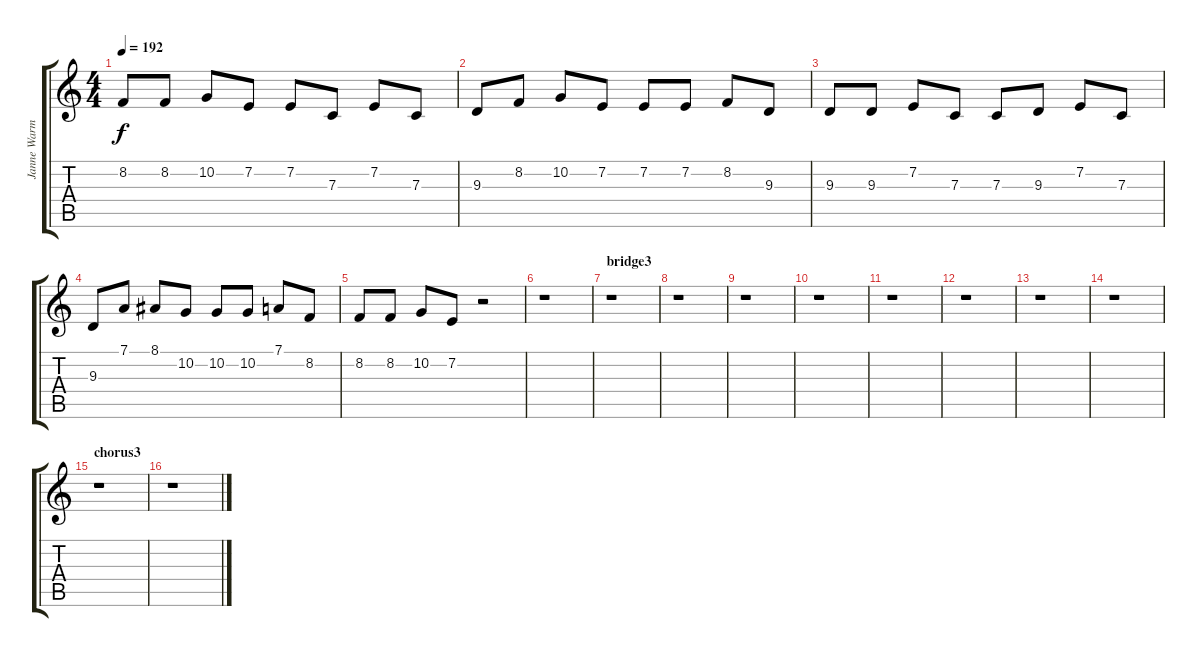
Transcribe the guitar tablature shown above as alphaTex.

\track ("Janne Warman" "Janne Warm") {instrument lead1square}
\staff {score tabs}
\tuning (D4 A3 F3 C3 G2 D2) {hide}
\ts (4 4)
\tempo 192
\clef g2
\ks c
8.2.8{dy f} 8.2.8 10.2.8 7.2.8 7.2.8 7.3.8 7.2.8 7.3.8 |
9.3.8 8.2.8 10.2.8 7.2.8 7.2.8 7.2.8 8.2.8 9.3.8 |
9.3.8 9.3.8 7.2.8 7.3.8 7.3.8 9.3.8 7.2.8 7.3.8 |
9.3.8 7.1.8 8.1.8 10.2.8 10.2.8 10.2.8 7.1.8 8.2.8 |
8.2.8 8.2.8 10.2.8 7.2.8 r.2 |
r.1 |
\section ("" "bridge3")
r.1 |
r.1 |
r.1 |
r.1 |
r.1 |
r.1 |
r.1 |
r.1 |
\section ("" "chorus3")
r.1 |
r.1
